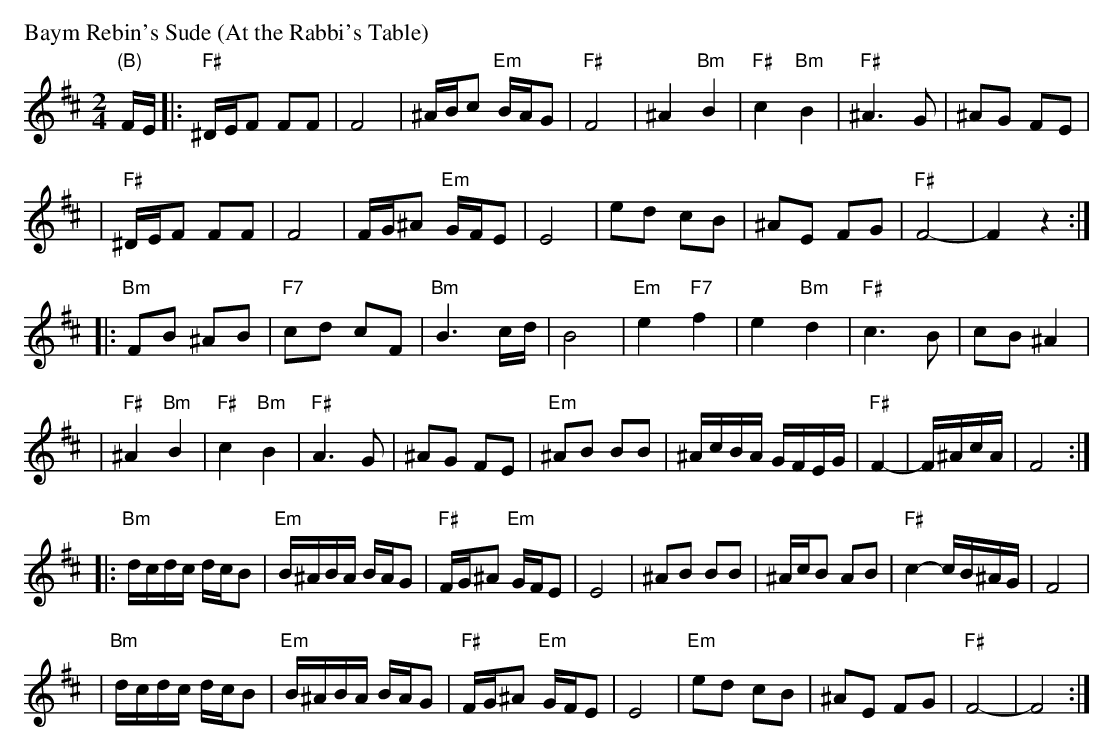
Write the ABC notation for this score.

X:1
P: Baym Rebin's Sude (At the Rabbi's Table)
M: 2/4
L: 1/16
K: Bm
"(B)"FE \
|: "F#"^DEF2 F2F2 | F8 | ^ABc2 "Em"BAG2 | "F#"F8 \
| ^A4 "Bm"B4 | "F#"c4 "Bm"B4 | "F#"^A6 G2 | ^A2G2 F2E2 |
| "F#"^DEF2 F2F2 | F8 | FG^A2 "Em"GFE2 | E8 \
| e2d2 c2B2 | ^A2E2 F2G2 | "F#"F8- | F4 z4 :|
|: "Bm"F2B2 ^A2B2 | "F7"c2d2 c2F2 | "Bm"B6 cd | B8 \
| "Em"e4 "F7"f4 | e4 "Bm"d4 | "F#"c6 B2 | c2B2 ^A4 |
| "F#"^A4 "Bm"B4 | "F#"c4 "Bm"B4 | "F#"A6 G2 | ^A2G2 F2E2 \
| "Em"^A2B2 B2B2 | ^AcBA GFEG | "F#"F4- | F^AcA | F8 :|
|: "Bm"dcdc dcB2 | "Em"B^ABA BAG2 | "F#"FG^A2 "Em"GFE2 | E8 \
| ^A2B2 B2B2 | ^AcB2 A2B2 | "F#"c4- cB^AG | F8 |
| "Bm"dcdc dcB2 | "Em"B^ABA BAG2 | "F#"FG^A2 "Em"GFE2 | E8 \
| "Em"e2d2 c2B2 | ^A2E2 F2G2 | "F#"F8- | F8 :|
